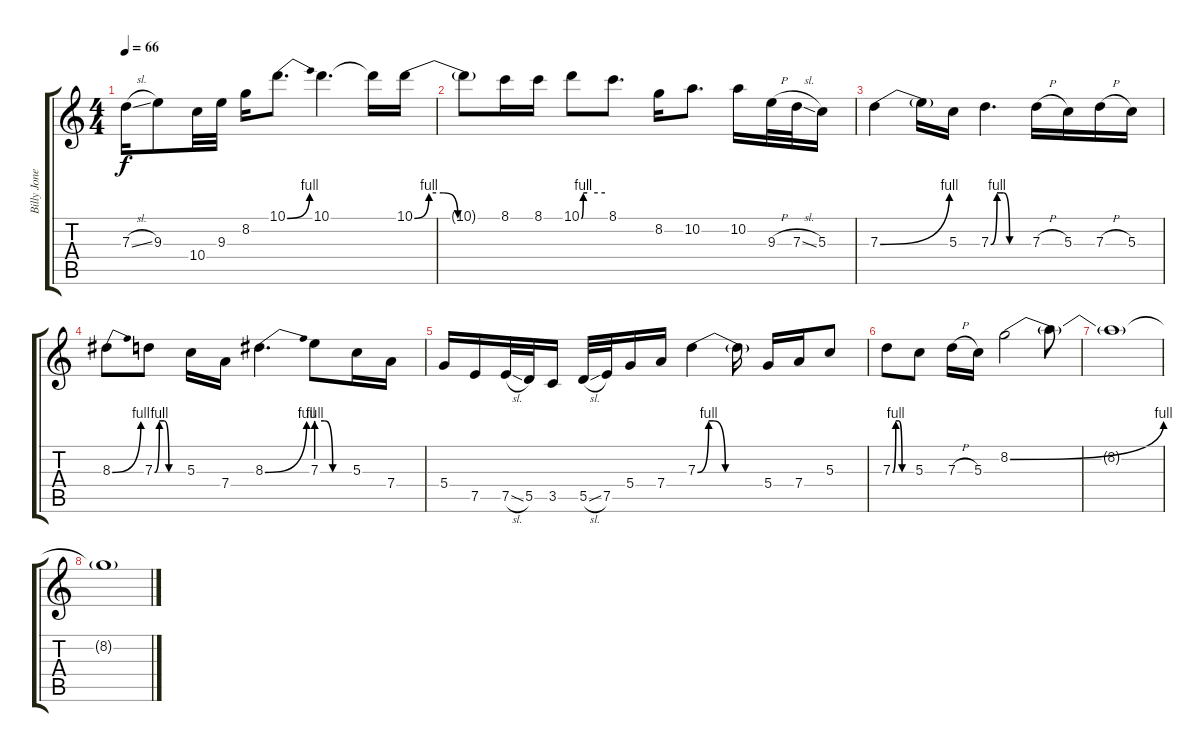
\track ("Billy Jones Guitar" "Billy Jone") {instrument electricguitarclean}
\staff {score tabs}
\tuning (E4 B3 G3 D3 A2 E2) {hide}
\ts (4 4)
\tempo 66
\clef g2
\ks c
7.3{sl}.16{dy f} 9.3.8 10.4.32 9.3.32 8.2.16 10.1{be (bend 0 0 60 4)}.8{d} 10.1.4{d} 10.1{t}.16 10.1{be (custom 0 0 10 4 20 4 30 0 60 0)}.16 |
10.1{t}.8 8.1.16 8.1.16 10.1{be (custom 0 0 5 4 7 4 15 4 60 4)}.8 8.1.8{d} 8.2.16 10.2.8{d} 10.2.16 9.3{h}.32 7.3{sl}.32 5.3.16 |
7.3{be (bend 0 0 60 4)}.4 7.3{t}.16 5.3.16 7.3{be (custom 0 0 10 4 20 4 30 0 60 0)}.4{d} 7.3{h}.16 5.3.16 7.3{h}.16 5.3.16 |
8.3{be (bend 0 0 60 4)}.8 7.3{be (custom 0 0 10 4 20 4 30 0 60 0)}.8 5.3.16 7.4.16 8.3{be (bend 0 0 60 4)}.4{d} 7.3{be (custom 0 4 15 4 30 0 60 0)}.8 5.3.16 7.4.16 |
5.4.16 7.5.16 7.5{sl}.32 5.5.32 3.5.16 5.5{sl}.32 7.5.32 5.4.16 7.4.16 7.3{be (custom 0 0 10 4 14 4 25 0 30 0 60 0)}.4 7.3{t}.16 5.4.16 7.4.16 5.3.8 |
7.3{be (custom 0 0 10 4 20 4 30 0 60 0)}.8 5.3.8 7.3{h}.16 5.3.16 8.2{be (bend 0 0 60 4)}.2{volume 0} 8.2{t}.8 |
8.2{t}.1 |
8.2{t}.1
